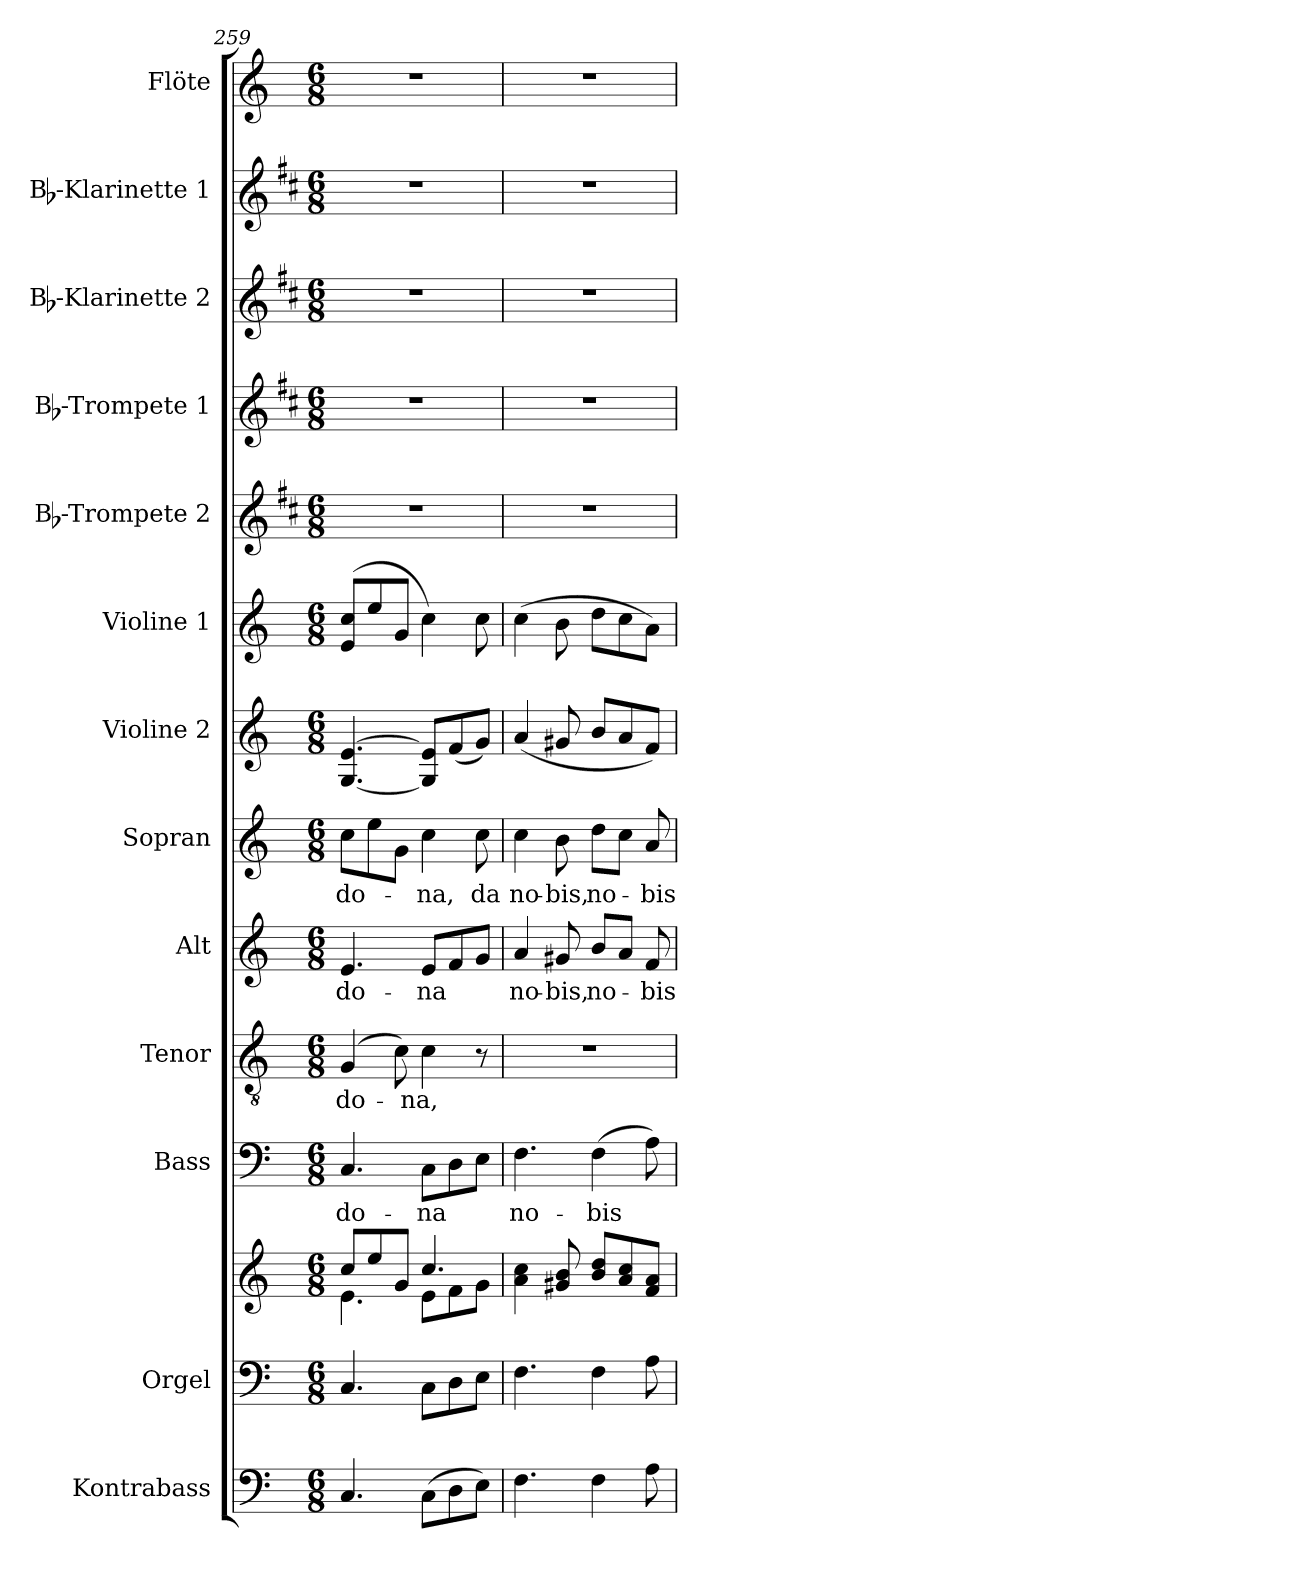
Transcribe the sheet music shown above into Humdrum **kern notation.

**kern	**kern	**kern	**kern	**text	**kern	**text	**kern	**text	**kern	**text	**kern	**kern	**kern	**kern	**kern	**kern	**kern
*part13	*part12	*part12	*part11	*part11	*part10	*part10	*part9	*part9	*part8	*part8	*part7	*part6	*part5	*part4	*part3	*part2	*part1
*staff14	*staff13	*staff12	*staff11	*staff11	*staff10	*staff10	*staff9	*staff9	*staff8	*staff8	*staff7	*staff6	*staff5	*staff4	*staff3	*staff2	*staff1
*I"Kontrabass	*I"Orgel	*	*I"Bass	*	*I"Tenor	*	*I"Alt	*	*I"Sopran	*	*I"Violine 2	*I"Violine 1	*I"Bb-Trompete 2	*I"Bb-Trompete 1	*I"Bb-Klarinette 2	*I"Bb-Klarinette 1	*I"Flöte
*I'Kb.	*I'Org.	*	*I'B.	*	*I'T.	*	*I'A.	*	*I'S.	*	*I'Vl. 2	*I'Vl. 1	*I'Bb Trp. 2	*I'Bb Trp. 1	*I'Bb Kl. 2	*I'Bb Kl. 1	*I'Fl.
*clefF4	*clefF4	*clefG2	*clefF4	*	*clefGv2	*	*clefG2	*	*clefG2	*	*clefG2	*clefG2	*clefG2	*clefG2	*clefG2	*clefG2	*clefG2
*ITrd7c12	*	*	*	*	*	*	*	*	*	*	*	*	*ITrd1c2	*ITrd1c2	*ITrd1c2	*ITrd1c2	*
*k[]	*k[]	*k[]	*k[]	*	*k[]	*	*k[]	*	*k[]	*	*k[]	*k[]	*k[]	*k[]	*k[]	*k[]	*k[]
*C:	*C:	*C:	*C:	*	*C:	*	*C:	*	*C:	*	*C:	*C:	*C:	*C:	*C:	*C:	*C:
*M6/8	*M6/8	*M6/8	*M6/8	*	*M6/8	*	*M6/8	*	*M6/8	*	*M6/8	*M6/8	*M6/8	*M6/8	*M6/8	*M6/8	*M6/8
=259	=259	=259	=259	=259	=259	=259	=259	=259	=259	=259	=259	=259	=259	=259	=259	=259	=259
*	*	*^	*	*	*	*	*	*	*	*	*	*	*	*	*	*	*
!	!	!	!	!	!LO:LY:b	!	!LO:LY:b	!	!LO:LY:b	!	!LO:LY:b	!	!	!	!	!	!	!
4.CC/	4.C/	8cc/L	4.e\	4.C/	do-	(4G/	do-	4.e/	do-	8cc\L	do-	[4.G/ [4.e/	(>8e/ 8cc/L	2.r	2.r	2.r	2.r	2.r
.	.	8ee/	.	.	.	.	.	.	.	8ee\	.	.	8ee/	.	.	.	.	.
.	.	8g/J	.	.	.	8c\)	.	.	.	8g\J	.	.	8g/J	.	.	.	.	.
!	!	!	!	!	!LO:LY:b	!	!LO:LY:b	!	!LO:LY:b	!	!LO:LY:b	!	!	!	!	!	!	!
(>8CC\L	8C\L	4.cc/	8e\L	8C\L	-na	4c\	-na,	8e/L	-na	4cc\	-na,	8G/] 8e/]L	4cc\)	.	.	.	.	.
8DD\	8D\	.	8f\	8D\	.	.	.	8f/	.	.	.	(<8f/	.	.	.	.	.	.
!	!	!	!	!	!	!	!	!	!	!	!LO:LY:b	!	!	!	!	!	!	!
8EE\J)	8E\J	.	8g\J	8E\J	.	8r	.	8g/J	.	8cc\	da	8g/J)	8cc\	.	.	.	.	.
=260	=260	=260	=260	=260	=260	=260	=260	=260	=260	=260	=260	=260	=260	=260	=260	=260	=260	=260
!	!	!	!	!	!LO:LY:b	!	!	!	!LO:LY:b	!	!LO:LY:b	!	!	!	!	!	!	!
*	*	*v	*v	*	*	*	*	*	*	*	*	*	*	*	*	*	*	*
4.FF\	4.F\	4a\ 4cc\	4.F\	no-	2.r	.	4a/	no-	4cc\	no-	(<4a/	(>4cc\	2.r	2.r	2.r	2.r	2.r
!	!	!	!	!	!	!	!	!LO:LY:b	!	!LO:LY:b	!	!	!	!	!	!	!
.	.	8g#X/ 8b/	.	.	.	.	8g#X/	-bis,	8b\	-bis,	8g#X/	8b\	.	.	.	.	.
!	!	!	!	!LO:LY:b	!	!	!	!LO:LY:b	!	!LO:LY:b	!	!	!	!	!	!	!
4FF\	4F\	8b/ 8dd/L	(>4F\	-bis	.	.	8b/L	no-	8dd\L	no-	8b/L	8dd\L	.	.	.	.	.
.	.	8a/ 8cc/	.	.	.	.	8a/J	.	8cc\J	.	8a/	8cc\	.	.	.	.	.
!	!	!	!	!	!	!	!	!LO:LY:b	!	!LO:LY:b	!	!	!	!	!	!	!
8AA\	8A\	8f/ 8a/J	8A\)	.	.	.	8f/	-bis	8a/	-bis	8f/J)	8a\J)	.	.	.	.	.
=	=	=	=	=	=	=	=	=	=	=	=	=	=	=	=	=	=
*-	*-	*-	*-	*-	*-	*-	*-	*-	*-	*-	*-	*-	*-	*-	*-	*-	*-
